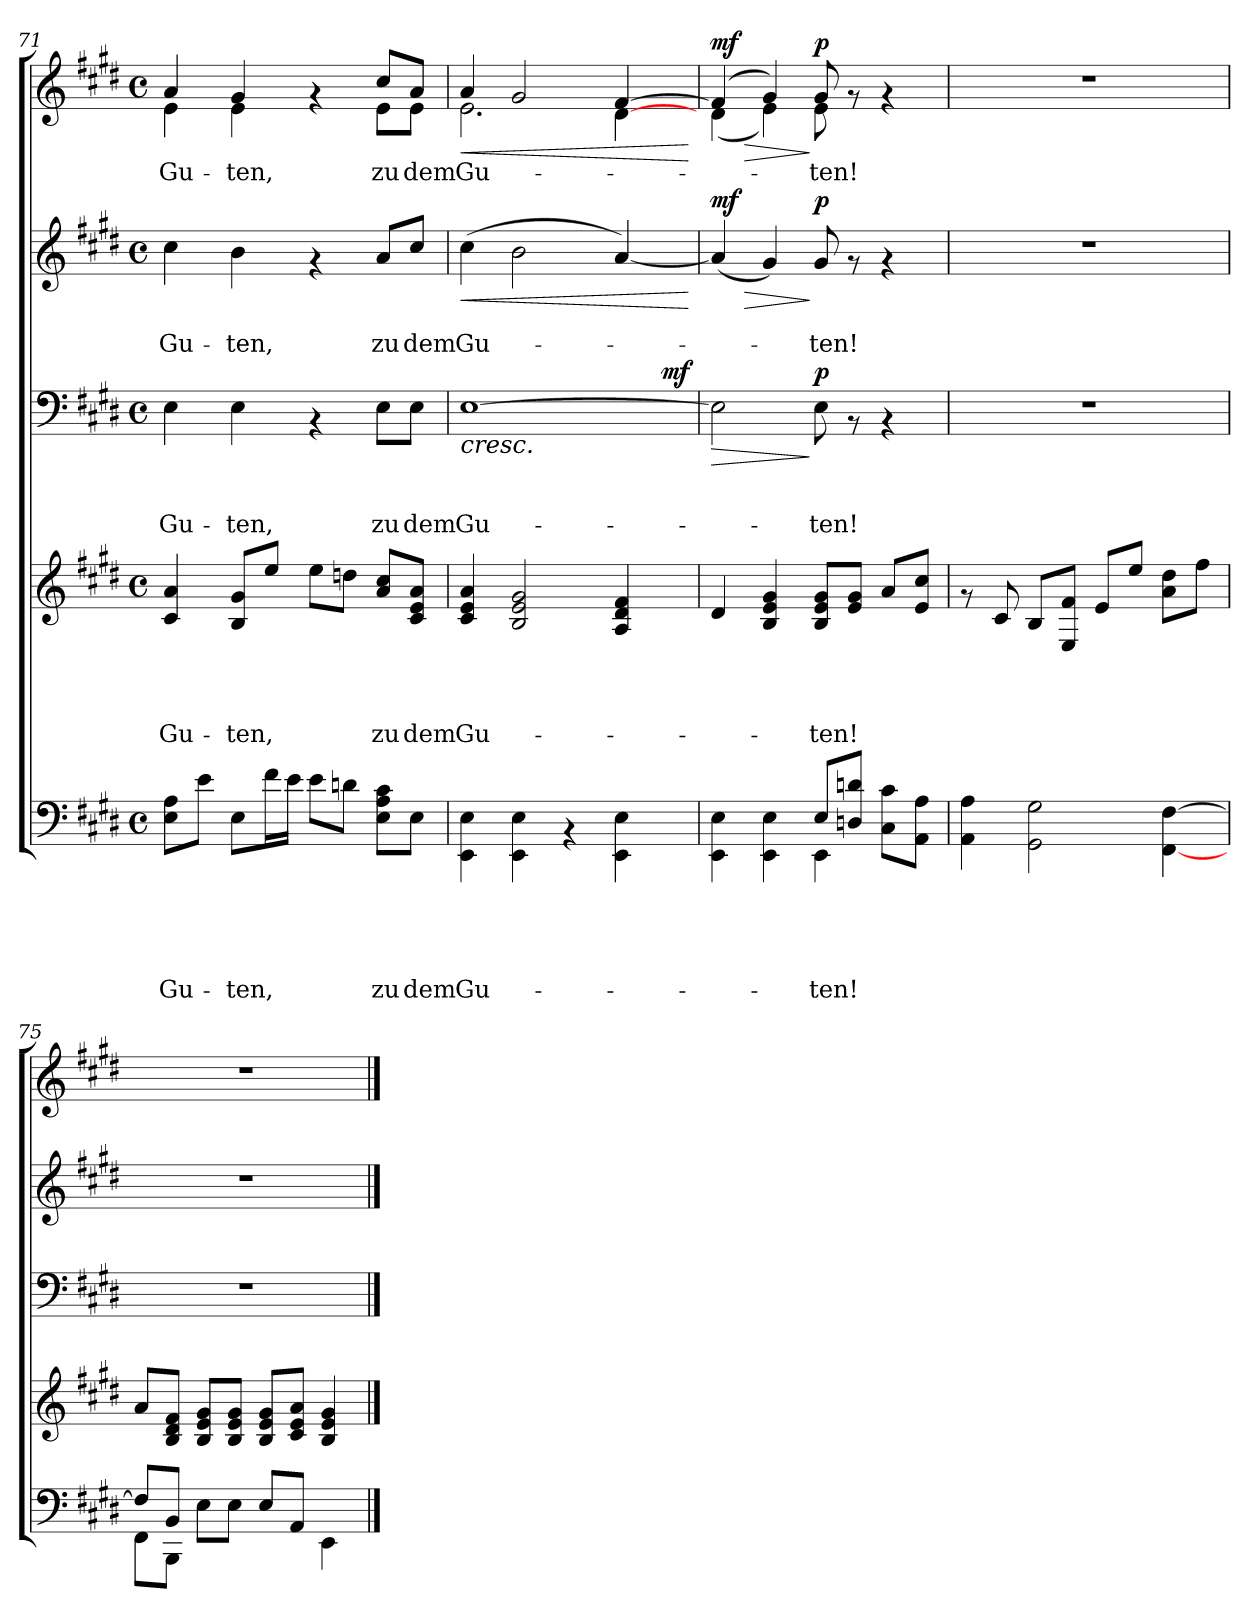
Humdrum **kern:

**kern	**text	**text	**text	**text	**text	**kern	**text	**text	**text	**text	**kern	**text	**text	**text	**dynam	**kern	**text	**text	**dynam	**kern	**text	**dynam
*part5	*part5	*part5	*part5	*part5	*part5	*part4	*part4	*part4	*part4	*part4	*part3	*part3	*part3	*part3	*part3	*part2	*part2	*part2	*part2	*part1	*part1	*part1
*staff5	*staff5	*staff5	*staff5	*staff5	*staff5	*staff4	*staff4	*staff4	*staff4	*staff4	*staff3	*staff3	*staff3	*staff3	*staff3	*staff2	*staff2	*staff2	*staff2	*staff1	*staff1	*staff1
*clefF4	*	*	*	*	*	*clefG2	*	*	*	*	*clefF4	*	*	*	*	*clefG2	*	*	*	*clefG2	*	*
*k[f#c#g#d#]	*	*	*	*	*	*k[f#c#g#d#]	*	*	*	*	*k[f#c#g#d#]	*	*	*	*	*k[f#c#g#d#]	*	*	*	*k[f#c#g#d#]	*	*
*E:	*	*	*	*	*	*E:	*	*	*	*	*E:	*	*	*	*	*E:	*	*	*	*E:	*	*
*M4/4	*	*	*	*	*	*M4/4	*	*	*	*	*M4/4	*	*	*	*	*M4/4	*	*	*	*M4/4	*	*
*met(c)	*	*	*	*	*	*met(c)	*	*	*	*	*met(c)	*	*	*	*	*met(c)	*	*	*	*met(c)	*	*
=71	=71	=71	=71	=71	=71	=71	=71	=71	=71	=71	=71	=71	=71	=71	=71	=71	=71	=71	=71	=71	=71	=71
!	!	!	!	!	!LO:LY:a	!	!	!	!	!LO:LY:a	!	!	!	!LO:LY:a	!	!	!	!LO:LY:b	!	!	!LO:LY:b	!
*	*	*	*	*	*	*	*	*	*	*	*	*	*	*	*	*	*	*	*	*^	*	*
8E\ 8A\L	.	.	.	.	Gu-	4c#/ 4a/	.	.	.	Gu-	4E\	.	.	Gu-	.	4cc#\	.	Gu-	.	4a/	4e\	Gu-	.
8e\J	.	.	.	.	.	.	.	.	.	.	.	.	.	.	.	.	.	.	.	.	.	.	.
!	!	!	!	!	!LO:LY:a	!	!	!	!	!LO:LY:a	!	!	!	!LO:LY:a	!	!	!	!LO:LY:b	!	!	!	!LO:LY:b	!
8E\L	.	.	.	.	-ten,	8B/ 8g#/L	.	.	.	-ten,	4E\	.	.	-ten,	.	4b\	.	-ten,	.	4g#/	4e\	-ten,	.
16f#\L	.	.	.	.	.	8ee/J	.	.	.	.	.	.	.	.	.	.	.	.	.	.	.	.	.
16e\JJ	.	.	.	.	.	.	.	.	.	.	.	.	.	.	.	.	.	.	.	.	.	.	.
8e\L	.	.	.	.	.	8ee\L	.	.	.	.	4rAA	.	.	.	.	4rf	.	.	.	4rf	4ryy	.	.
8dn\J	.	.	.	.	.	8ddn\J	.	.	.	.	.	.	.	.	.	.	.	.	.	.	.	.	.
!	!	!	!	!	!LO:LY:a	!	!	!	!	!LO:LY:a	!	!	!	!LO:LY:a	!	!	!	!LO:LY:b	!	!	!	!LO:LY:b	!
8E\ 8A\ 8c#\L	.	.	.	.	zu	8a/ 8cc#/L	.	.	.	zu	8E\L	.	.	zu	.	8a/L	.	zu	.	8cc#/L	8e\L	zu	.
!	!	!	!	!	!LO:LY:a	!	!	!	!	!LO:LY:a	!	!	!	!LO:LY:a	!	!	!	!LO:LY:b	!	!	!	!LO:LY:b	!
8E\J	.	.	.	.	dem	8c#/ 8e/ 8a/J	.	.	.	dem	8E\J	.	.	dem	.	8cc#/J	.	dem	.	8a/J	8e\J	dem	.
=72	=72	=72	=72	=72	=72	=72	=72	=72	=72	=72	=72	=72	=72	=72	=72	=72	=72	=72	=72	=72	=72	=72	=72
!	!	!	!	!	!LO:LY:a	!	!	!	!	!LO:LY:a	!	!	!	!LO:LY:a	!LO:HP:b	!	!	!LO:LY:b	!LO:HP:b	!	!	!LO:LY:b	!LO:HP:b
*	*	*	*	*	*	*	*	*	*	*	*^	*	*	*	*	*	*	*	*	*	*^	*	*
4EE\ 4E\	.	.	.	.	Gu-	4c#/ 4e/ 4a/	.	.	.	Gu-	[>1E	2ryy	.	.	Gu-	<	(>4cc#\	.	Gu-	<	(<2.e\	4a/	2.ryy	Gu-	<
4EE\ 4E\	.	.	.	.	.	2B/ 2e/ 2g#/	.	.	.	.	.	.	.	.	.	.	2b\	.	.	.	.	2g#/	.	.	.
4rAA	.	.	.	.	.	.	.	.	.	.	.	4ryy	.	.	.	.	.	.	.	.	.	.	.	.	.
4EE\ 4E\	.	.	.	.	.	4A/ 4d#/ 4f#/	.	.	.	.	.	8ryy	.	.	.	.	[<4a/)	.	.	.	([>4f#/	8.ryy	[<4d#\)	.	.
.	.	.	.	.	.	.	.	.	.	.	.	32ryy	.	.	.	.	.	.	.	.	.	.	.	.	.
!	!	!	!	!	!	!	!	!	!	!	!	!	!	!	!	!LO:DY:a	!	!	!	!	!	!	!	!	!
.	.	.	.	.	.	.	.	.	.	.	.	16.ryy	.	.	.	mf	.	.	.	.	.	.	.	.	.
.	.	.	.	.	.	.	.	.	.	.	.	.	.	.	.	.	.	.	.	.	.	16ryy	.	.	.
*	*	*	*	*	*	*	*	*	*	*	*	*	*	*	*	*	*	*	*	*	*v	*v	*v	*	*
.	.	.	.	.	.	.	.	.	.	.	.	.	.	.	.	[	.	.	.	[	.	.	[
=73	=73	=73	=73	=73	=73	=73	=73	=73	=73	=73	=73	=73	=73	=73	=73	=73	=73	=73	=73	=73	=73	=73	=73
*^	*	*	*	*	*	*	*	*	*	*	*	*	*	*	*	*	*	*	*	*	*	*	*
!	!	!	!	!	!	!	!	!	!	!	!	!	!	!	!	!	!LO:HP:b	!	!	!	!LO:HP:b	!	!	!LO:HP:b
*	*	*	*	*	*	*	*	*	*	*	*	*	*	*	*	*	*	*	*	*	*	*^	*	*
!	!	!	!	!	!	!	!	!	!	!	!	!	!	!	!	!	!	!	!	!	!LO:DY:n=1:a	!	!	!	!LO:DY:n=1:a
*	*	*	*	*	*	*	*	*	*	*	*	*v	*v	*	*	*	*	*	*	*	*	*	*	*	*
4EE\ 4E\	2ryy	.	.	.	.	.	4d#/	.	.	.	.	2E\]	.	.	.	>	(<4a/]	.	.	> mf	(>4f#/]	(<4d#\	.	> mf
4EE\ 4E\	.	.	.	.	.	.	4B/ 4e/ 4g#/	.	.	.	.	.	.	.	.	.	4g#/)	.	.	.	4g#/)	4e\)	.	.
!	!	!	!	!	!	!LO:LY:a	!	!	!	!	!LO:LY:a	!	!	!	!LO:LY:a	!LO:DY:n=1:a	!	!	!LO:LY:b	!LO:DY:n=2:a	!	!	!LO:LY:b	!LO:DY:n=2:a
4EE\	8E/L	.	.	.	.	-ten!	8B/ 8e/ 8g#/L	.	.	.	-ten!	8E\	.	.	-ten!	] p	8g#/	.	-ten!	] p	8g#/	8e\	-ten!	] p
.	8Dn/ 8dn/J	.	.	.	.	.	8e/ 8g#/J	.	.	.	.	8rAA	.	.	.	.	8rf	.	.	.	8rf	4.ryy	.	.
8C#\ 8c#\L	4ryy	.	.	.	.	.	8a/L	.	.	.	.	4rAA	.	.	.	.	4rf	.	.	.	4rf	.	.	.
8AA\ 8A\J	.	.	.	.	.	.	8e/ 8cc#/J	.	.	.	.	.	.	.	.	.	.	.	.	.	.	.	.	.
*v	*v	*	*	*	*	*	*	*	*	*	*	*	*	*	*	*	*	*	*	*	*v	*v	*	*
!!LO:PB:g=z
=74	=74	=74	=74	=74	=74	=74	=74	=74	=74	=74	=74	=74	=74	=74	=74	=74	=74	=74	=74	=74	=74	=74
4AA\ 4A\	.	.	.	.	.	8rf	.	.	.	.	1r	.	.	.	.	1r	.	.	.	1r	.	.
.	.	.	.	.	.	8c#/	.	.	.	.	.	.	.	.	.	.	.	.	.	.	.	.
2GG#\ 2G#\	.	.	.	.	.	8B/L	.	.	.	.	.	.	.	.	.	.	.	.	.	.	.	.
.	.	.	.	.	.	8E/ 8f#/J	.	.	.	.	.	.	.	.	.	.	.	.	.	.	.	.
.	.	.	.	.	.	8e/L	.	.	.	.	.	.	.	.	.	.	.	.	.	.	.	.
.	.	.	.	.	.	8ee/J	.	.	.	.	.	.	.	.	.	.	.	.	.	.	.	.
[>4FF#\ [>4F#\	.	.	.	.	.	8a\ 8dd#\L	.	.	.	.	.	.	.	.	.	.	.	.	.	.	.	.
.	.	.	.	.	.	8ff#\J	.	.	.	.	.	.	.	.	.	.	.	.	.	.	.	.
=75	=75	=75	=75	=75	=75	=75	=75	=75	=75	=75	=75	=75	=75	=75	=75	=75	=75	=75	=75	=75	=75	=75
*^	*	*	*	*	*	*	*	*	*	*	*	*	*	*	*	*	*	*	*	*	*	*
8F#/L]	8FF#\L	.	.	.	.	.	8a/L	.	.	.	.	1r	.	.	.	.	1r	.	.	.	1r	.	.
8BB/J	8BBB\J	.	.	.	.	.	8B/ 8d#/ 8f#/J	.	.	.	.	.	.	.	.	.	.	.	.	.	.	.	.
4ryy	8E\L	.	.	.	.	.	8B/ 8e/ 8g#/L	.	.	.	.	.	.	.	.	.	.	.	.	.	.	.	.
.	8E\J	.	.	.	.	.	8B/ 8e/ 8g#/J	.	.	.	.	.	.	.	.	.	.	.	.	.	.	.	.
8E/L	4ryy	.	.	.	.	.	8B/ 8e/ 8g#/L	.	.	.	.	.	.	.	.	.	.	.	.	.	.	.	.
8AA/J	.	.	.	.	.	.	8c#/ 8e/ 8a/J	.	.	.	.	.	.	.	.	.	.	.	.	.	.	.	.
4ryy	4EE\	.	.	.	.	.	4B/ 4e/ 4g#/	.	.	.	.	.	.	.	.	.	.	.	.	.	.	.	.
*v	*v	*	*	*	*	*	*	*	*	*	*	*	*	*	*	*	*	*	*	*	*	*	*
==	==	==	==	==	==	==	==	==	==	==	==	==	==	==	==	==	==	==	==	==	==	==
*-	*-	*-	*-	*-	*-	*-	*-	*-	*-	*-	*-	*-	*-	*-	*-	*-	*-	*-	*-	*-	*-	*-
